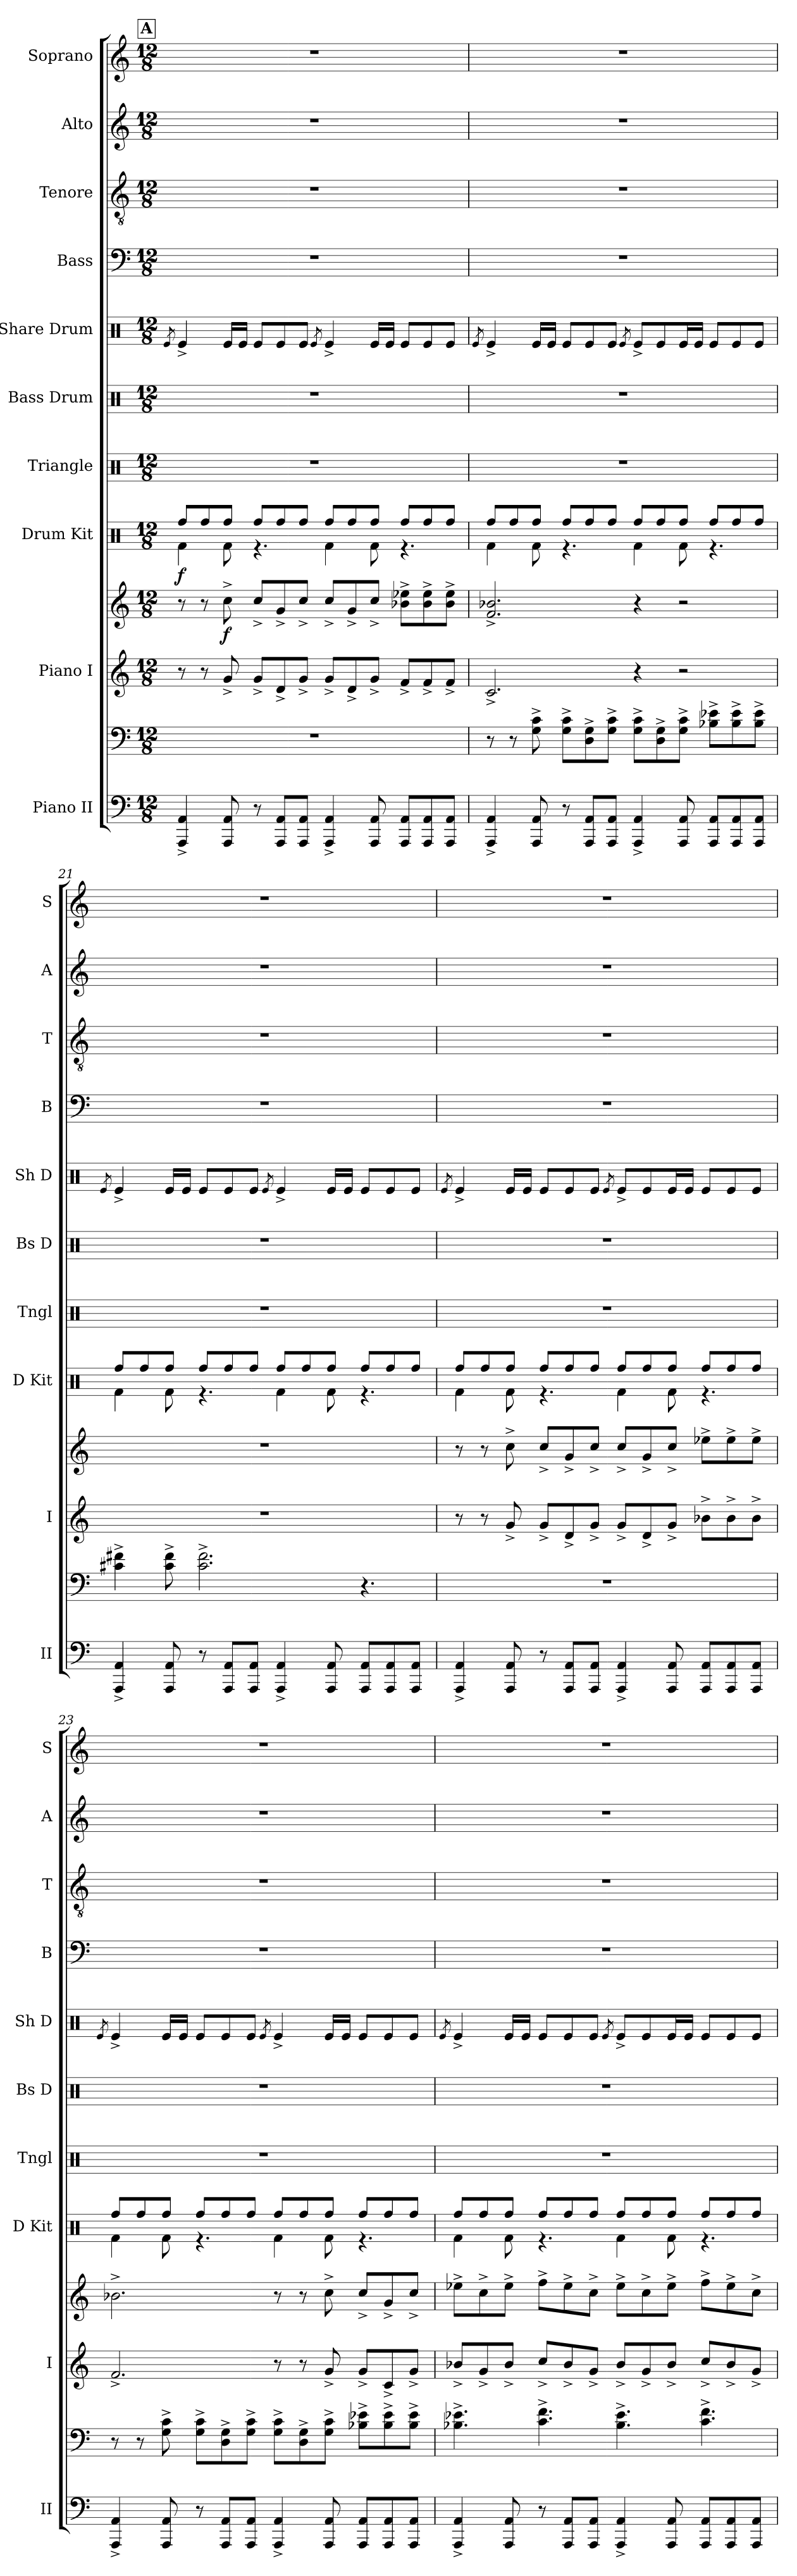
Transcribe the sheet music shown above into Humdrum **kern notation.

**kern	**kern	**kern	**kern	**dynam	**kern	**dynam	**kern	**kern	**kern	**kern	**kern	**kern	**kern
*part10	*part10	*part9	*part9	*part9	*part8	*part8	*part7	*part6	*part5	*part4	*part3	*part2	*part1
*staff12	*staff11	*staff10	*staff9	*staff9/10	*staff8	*staff8	*staff7	*staff6	*staff5	*staff4	*staff3	*staff2	*staff1
*I"Piano II	*	*I"Piano I	*	*	*I"Drum Kit	*	*I"Triangle	*I"Bass Drum	*I"Share Drum	*I"Bass	*I"Tenore	*I"Alto	*I"Soprano
*I'II	*	*I'I	*	*	*I'D Kit	*	*I'Tngl	*I'Bs D	*I'Sh D	*I'B	*I'T	*I'A	*I'S
!!LO:LB:g=z
*clefF4	*clefF4	*clefG2	*clefG2	*	*clefX	*	*clefX	*clefX	*clefX	*clefF4	*clefGv2	*clefG2	*clefG2
*k[]	*k[]	*k[]	*k[]	*	*k[]	*	*k[]	*k[]	*k[]	*k[]	*k[]	*k[]	*k[]
*M12/8	*M12/8	*M12/8	*M12/8	*	*M12/8	*	*M12/8	*M12/8	*M12/8	*M12/8	*M12/8	*M12/8	*M12/8
!!LO:REH:place=s1:a:B:fs=14:t=A
=19	=19	=19	=19	=19	=19	=19	=19	=19	=19	=19	=19	=19	=19
.	.	.	.	.	.	.	.	.	8qRe/	.	.	.	.
*	*	*	*	*	*^	*	*	*	*	*	*	*	*
!	!	!	!	!	!	!	!LO:DY:b	!	!	!	!	!	!	!
4AAA/^ 4AA/^	1.r	8r	8r	.	8Rff/L	4Rf\	f	1.r	1.r	4Re^/	1.r	1.r	1.r	1.r
.	.	8r	8r	.	8Rff/	.	.	.	.	.	.	.	.	.
!	!	!	!	!LO:DY:b	!	!	!	!	!	!	!	!	!	!
8AAA/ 8AA/	.	8g^/	8cc^\	f	8Rff/J	8Rf\	.	.	.	16Re/LL	.	.	.	.
.	.	.	.	.	.	.	.	.	.	16Re/JJ	.	.	.	.
8r	.	8g^/L	8cc^/L	.	8Rff/L	4.r	.	.	.	8Re/L	.	.	.	.
8AAA/ 8AA/L	.	8d^/	8g^/	.	8Rff/	.	.	.	.	8Re/	.	.	.	.
8AAA/ 8AA/J	.	8g^/J	8cc^/J	.	8Rff/J	.	.	.	.	8Re/J	.	.	.	.
.	.	.	.	.	.	.	.	.	.	8qRe/	.	.	.	.
4AAA/^ 4AA/^	.	8g^/L	8cc^/L	.	8Rff/L	4Rf\	.	.	.	4Re^/	.	.	.	.
.	.	8d^/	8g^/	.	8Rff/	.	.	.	.	.	.	.	.	.
8AAA/ 8AA/	.	8g^/J	8cc^/J	.	8Rff/J	8Rf\	.	.	.	16Re/LL	.	.	.	.
.	.	.	.	.	.	.	.	.	.	16Re/JJ	.	.	.	.
8AAA/ 8AA/L	.	8f^/L	8b-X\^ 8ee-X\^L	.	8Rff/L	4.r	.	.	.	8Re/L	.	.	.	.
8AAA/ 8AA/	.	8f^/	8b-\^ 8ee-\^	.	8Rff/	.	.	.	.	8Re/	.	.	.	.
8AAA/ 8AA/J	.	8f^/J	8b-\^ 8ee-\^J	.	8Rff/J	.	.	.	.	8Re/J	.	.	.	.
=20	=20	=20	=20	=20	=20	=20	=20	=20	=20	=20	=20	=20	=20	=20
.	.	.	.	.	.	.	.	.	.	8qRe/	.	.	.	.
4AAA/^ 4AA/^	8r	2.c^/	2.f/^ 2.b-X/^	.	8Rff/L	4Rf\	.	1.r	1.r	4Re^/	1.r	1.r	1.r	1.r
.	8r	.	.	.	8Rff/	.	.	.	.	.	.	.	.	.
8AAA/ 8AA/	8G\^ 8c\^	.	.	.	8Rff/J	8Rf\	.	.	.	16Re/LL	.	.	.	.
.	.	.	.	.	.	.	.	.	.	16Re/JJ	.	.	.	.
8r	8G\^ 8c\^L	.	.	.	8Rff/L	4.r	.	.	.	8Re/L	.	.	.	.
8AAA/ 8AA/L	8D\^ 8G\^	.	.	.	8Rff/	.	.	.	.	8Re/	.	.	.	.
8AAA/ 8AA/J	8G\^ 8c\^J	.	.	.	8Rff/J	.	.	.	.	8Re/J	.	.	.	.
.	.	.	.	.	.	.	.	.	.	8qRe/	.	.	.	.
4AAA/^ 4AA/^	8G\^ 8c\^L	4r	4r	.	8Rff/L	4Rf\	.	.	.	8Re^/L	.	.	.	.
.	8D\^ 8G\^	.	.	.	8Rff/	.	.	.	.	8Re/	.	.	.	.
8AAA/ 8AA/	8G\^ 8c\^J	2r	2r	.	8Rff/J	8Rf\	.	.	.	16Re/L	.	.	.	.
.	.	.	.	.	.	.	.	.	.	16Re/JJ	.	.	.	.
8AAA/ 8AA/L	8B-X\^ 8e-X\^L	.	.	.	8Rff/L	4.r	.	.	.	8Re/L	.	.	.	.
8AAA/ 8AA/	8B-\^ 8e-\^	.	.	.	8Rff/	.	.	.	.	8Re/	.	.	.	.
8AAA/ 8AA/J	8B-\^ 8e-\^J	.	.	.	8Rff/J	.	.	.	.	8Re/J	.	.	.	.
=21	=21	=21	=21	=21	=21	=21	=21	=21	=21	=21	=21	=21	=21	=21
.	.	.	.	.	.	.	.	.	.	8qRe/	.	.	.	.
4AAA/^ 4AA/^	4c#X\^ 4f#X\^	1.r	1.r	.	8Rff/L	4Rf\	.	1.r	1.r	4Re^/	1.r	1.r	1.r	1.r
.	.	.	.	.	8Rff/	.	.	.	.	.	.	.	.	.
8AAA/ 8AA/	8c#\^ 8f#\^	.	.	.	8Rff/J	8Rf\	.	.	.	16Re/LL	.	.	.	.
.	.	.	.	.	.	.	.	.	.	16Re/JJ	.	.	.	.
8r	2.c#\^ 2.f#\^	.	.	.	8Rff/L	4.r	.	.	.	8Re/L	.	.	.	.
8AAA/ 8AA/L	.	.	.	.	8Rff/	.	.	.	.	8Re/	.	.	.	.
8AAA/ 8AA/J	.	.	.	.	8Rff/J	.	.	.	.	8Re/J	.	.	.	.
.	.	.	.	.	.	.	.	.	.	8qRe/	.	.	.	.
4AAA/^ 4AA/^	.	.	.	.	8Rff/L	4Rf\	.	.	.	4Re^/	.	.	.	.
.	.	.	.	.	8Rff/	.	.	.	.	.	.	.	.	.
8AAA/ 8AA/	.	.	.	.	8Rff/J	8Rf\	.	.	.	16Re/LL	.	.	.	.
.	.	.	.	.	.	.	.	.	.	16Re/JJ	.	.	.	.
8AAA/ 8AA/L	4.r	.	.	.	8Rff/L	4.r	.	.	.	8Re/L	.	.	.	.
8AAA/ 8AA/	.	.	.	.	8Rff/	.	.	.	.	8Re/	.	.	.	.
8AAA/ 8AA/J	.	.	.	.	8Rff/J	.	.	.	.	8Re/J	.	.	.	.
!!LO:PB:g=z
=22	=22	=22	=22	=22	=22	=22	=22	=22	=22	=22	=22	=22	=22	=22
.	.	.	.	.	.	.	.	.	.	8qRe/	.	.	.	.
4AAA/^ 4AA/^	1.r	8r	8r	.	8Rff/L	4Rf\	.	1.r	1.r	4Re^/	1.r	1.r	1.r	1.r
.	.	8r	8r	.	8Rff/	.	.	.	.	.	.	.	.	.
8AAA/ 8AA/	.	8g^/	8cc^\	.	8Rff/J	8Rf\	.	.	.	16Re/LL	.	.	.	.
.	.	.	.	.	.	.	.	.	.	16Re/JJ	.	.	.	.
8r	.	8g^/L	8cc^/L	.	8Rff/L	4.r	.	.	.	8Re/L	.	.	.	.
8AAA/ 8AA/L	.	8d^/	8g^/	.	8Rff/	.	.	.	.	8Re/	.	.	.	.
8AAA/ 8AA/J	.	8g^/J	8cc^/J	.	8Rff/J	.	.	.	.	8Re/J	.	.	.	.
.	.	.	.	.	.	.	.	.	.	8qRe/	.	.	.	.
4AAA/^ 4AA/^	.	8g^/L	8cc^/L	.	8Rff/L	4Rf\	.	.	.	8Re^/L	.	.	.	.
.	.	8d^/	8g^/	.	8Rff/	.	.	.	.	8Re/	.	.	.	.
8AAA/ 8AA/	.	8g^/J	8cc^/J	.	8Rff/J	8Rf\	.	.	.	16Re/L	.	.	.	.
.	.	.	.	.	.	.	.	.	.	16Re/JJ	.	.	.	.
8AAA/ 8AA/L	.	8b-X^\L	8ee-X^\L	.	8Rff/L	4.r	.	.	.	8Re/L	.	.	.	.
8AAA/ 8AA/	.	8b-^\	8ee-^\	.	8Rff/	.	.	.	.	8Re/	.	.	.	.
8AAA/ 8AA/J	.	8b-^\J	8ee-^\J	.	8Rff/J	.	.	.	.	8Re/J	.	.	.	.
=23	=23	=23	=23	=23	=23	=23	=23	=23	=23	=23	=23	=23	=23	=23
.	.	.	.	.	.	.	.	.	.	8qRe/	.	.	.	.
4AAA/^ 4AA/^	8r	2.f^/	2.b-X^\	.	8Rff/L	4Rf\	.	1.r	1.r	4Re^/	1.r	1.r	1.r	1.r
.	8r	.	.	.	8Rff/	.	.	.	.	.	.	.	.	.
8AAA/ 8AA/	8G\^ 8c\^	.	.	.	8Rff/J	8Rf\	.	.	.	16Re/LL	.	.	.	.
.	.	.	.	.	.	.	.	.	.	16Re/JJ	.	.	.	.
8r	8G\^ 8c\^L	.	.	.	8Rff/L	4.r	.	.	.	8Re/L	.	.	.	.
8AAA/ 8AA/L	8D\^ 8G\^	.	.	.	8Rff/	.	.	.	.	8Re/	.	.	.	.
8AAA/ 8AA/J	8G\^ 8c\^J	.	.	.	8Rff/J	.	.	.	.	8Re/J	.	.	.	.
.	.	.	.	.	.	.	.	.	.	8qRe/	.	.	.	.
4AAA/^ 4AA/^	8G\^ 8c\^L	8r	8r	.	8Rff/L	4Rf\	.	.	.	4Re^/	.	.	.	.
.	8D\^ 8G\^	8r	8r	.	8Rff/	.	.	.	.	.	.	.	.	.
8AAA/ 8AA/	8G\^ 8c\^J	8g^/	8cc^\	.	8Rff/J	8Rf\	.	.	.	16Re/LL	.	.	.	.
.	.	.	.	.	.	.	.	.	.	16Re/JJ	.	.	.	.
8AAA/ 8AA/L	8B-X\^ 8e-X\^L	8g^/L	8cc^/L	.	8Rff/L	4.r	.	.	.	8Re/L	.	.	.	.
8AAA/ 8AA/	8B-\^ 8e-\^	8c^/	8g^/	.	8Rff/	.	.	.	.	8Re/	.	.	.	.
8AAA/ 8AA/J	8B-\^ 8e-\^J	8g^/J	8cc^/J	.	8Rff/J	.	.	.	.	8Re/J	.	.	.	.
=24	=24	=24	=24	=24	=24	=24	=24	=24	=24	=24	=24	=24	=24	=24
.	.	.	.	.	.	.	.	.	.	8qRe/	.	.	.	.
4AAA/^ 4AA/^	4.B-X\^ 4.e-X\^	8b-X^/L	8ee-X^\L	.	8Rff/L	4Rf\	.	1.r	1.r	4Re^/	1.r	1.r	1.r	1.r
.	.	8g^/	8cc^\	.	8Rff/	.	.	.	.	.	.	.	.	.
8AAA/ 8AA/	.	8b-^/J	8ee-^\J	.	8Rff/J	8Rf\	.	.	.	16Re/LL	.	.	.	.
.	.	.	.	.	.	.	.	.	.	16Re/JJ	.	.	.	.
8r	4.c\^ 4.f\^	8cc^/L	8ff^\L	.	8Rff/L	4.r	.	.	.	8Re/L	.	.	.	.
8AAA/ 8AA/L	.	8b-^/	8ee-^\	.	8Rff/	.	.	.	.	8Re/	.	.	.	.
8AAA/ 8AA/J	.	8g^/J	8cc^\J	.	8Rff/J	.	.	.	.	8Re/J	.	.	.	.
.	.	.	.	.	.	.	.	.	.	8qRe/	.	.	.	.
4AAA/^ 4AA/^	4.B-\^ 4.e-\^	8b-^/L	8ee-^\L	.	8Rff/L	4Rf\	.	.	.	8Re^/L	.	.	.	.
.	.	8g^/	8cc^\	.	8Rff/	.	.	.	.	8Re/	.	.	.	.
8AAA/ 8AA/	.	8b-^/J	8ee-^\J	.	8Rff/J	8Rf\	.	.	.	16Re/L	.	.	.	.
.	.	.	.	.	.	.	.	.	.	16Re/JJ	.	.	.	.
8AAA/ 8AA/L	4.c\^ 4.f\^	8cc^/L	8ff^\L	.	8Rff/L	4.r	.	.	.	8Re/L	.	.	.	.
8AAA/ 8AA/	.	8b-^/	8ee-^\	.	8Rff/	.	.	.	.	8Re/	.	.	.	.
8AAA/ 8AA/J	.	8g^/J	8cc^\J	.	8Rff/J	.	.	.	.	8Re/J	.	.	.	.
*	*	*	*	*	*v	*v	*	*	*	*	*	*	*	*
=	=	=	=	=	=	=	=	=	=	=	=	=	=
*-	*-	*-	*-	*-	*-	*-	*-	*-	*-	*-	*-	*-	*-
